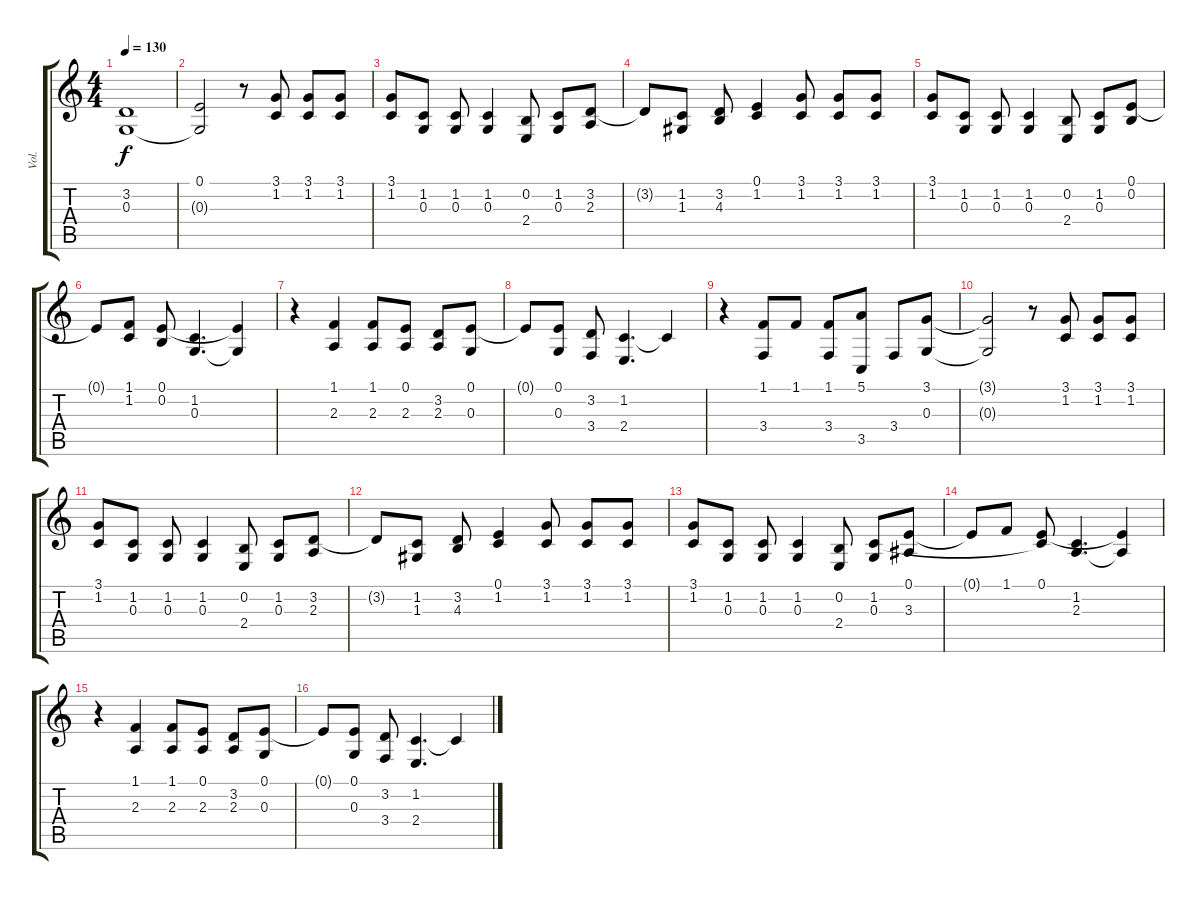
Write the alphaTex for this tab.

\track ("Vol." "Vol.") {instrument vibraphone}
\staff {score tabs}
\tuning (E4 B3 G3 D3 A2 E2) {hide}
\ts (4 4)
\tempo 130
\clef g2
\ks c
(3.2 0.3).1{dy f} |
(0.1 0.3{t}).2 r.8 (3.1 1.2).8 (3.1 1.2).8 (3.1 1.2).8 |
(3.1 1.2).8 (1.2 0.3).8 (1.2 0.3).8 (1.2 0.3).4 (0.2 2.4).8 (1.2 0.3).8 (3.2 2.3).8 |
3.2{t}.8 (1.2 1.3).8 (3.2 4.3).8 (0.1 1.2).4 (3.1 1.2).8 (3.1 1.2).8 (3.1 1.2).8 |
(3.1 1.2).8 (1.2 0.3).8 (1.2 0.3).8 (1.2 0.3).4 (0.2 2.4).8 (1.2 0.3).8 (0.1 0.2).8 |
0.1{t}.8 (1.1 1.2).8 (0.1 0.2).8 (1.2 0.3).4{d} (0.1{t} 0.3{t}).4 |
r.4 (1.1 2.3).4 (1.1 2.3).8 (0.1 2.3).8 (3.2 2.3).8 (0.1 0.3).8 |
0.1{t}.8 (0.1 0.3).8 (3.2 3.4).8 (1.2 2.4).4{d} 1.2{t}.4 |
r.4 (1.1 3.4).8 1.1.8 (1.1 3.4).8 (5.1 3.5).8 3.4.8 (3.1 0.3).8 |
(3.1{t} 0.3{t}).2 r.8 (3.1 1.2).8 (3.1 1.2).8 (3.1 1.2).8 |
(3.1 1.2).8 (1.2 0.3).8 (1.2 0.3).8 (1.2 0.3).4 (0.2 2.4).8 (1.2 0.3).8 (3.2 2.3).8 |
3.2{t}.8 (1.2 1.3).8 (3.2 4.3).8 (0.1 1.2).4 (3.1 1.2).8 (3.1 1.2).8 (3.1 1.2).8 |
(3.1 1.2).8 (1.2 0.3).8 (1.2 0.3).8 (1.2 0.3).4 (0.2 2.4).8 (1.2 0.3).8 (0.1 3.3).8 |
0.1{t}.8 1.1.8 (0.1 1.2{t}).8 (1.2 2.3).4{d} (0.1{t} 2.3{t}).4 |
r.4 (1.1 2.3).4 (1.1 2.3).8 (0.1 2.3).8 (3.2 2.3).8 (0.1 0.3).8 |
0.1{t}.8 (0.1 0.3).8 (3.2 3.4).8 (1.2 2.4).4{d} 1.2{t}.4
